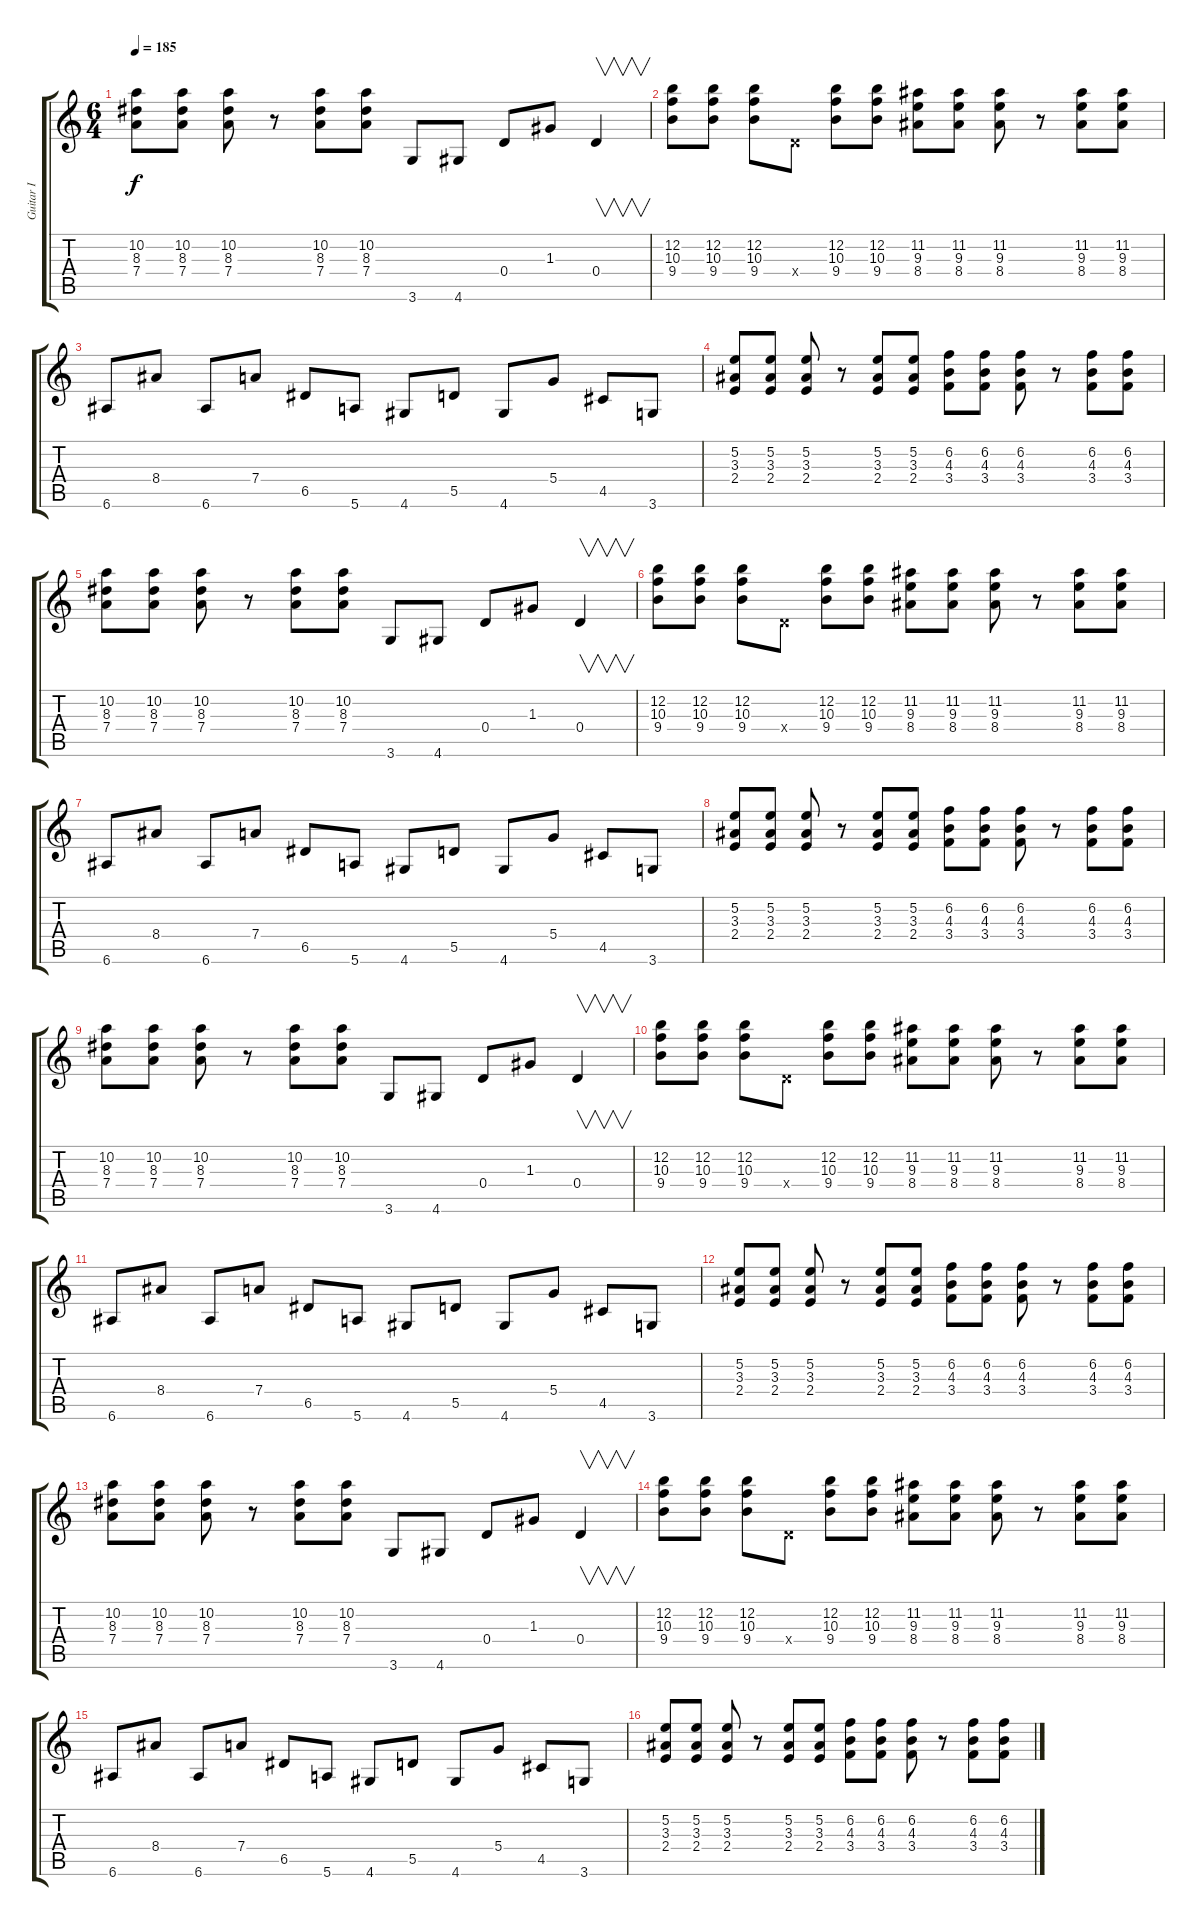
\track ("Guitar I" "Guitar I") {instrument distortionguitar}
\staff {score tabs}
\tuning (E4 B3 G3 D3 A2 E2) {hide}
\ts (6 4)
\tempo 185
\clef g2
\ks c
(10.2 8.3 7.4).8{dy f} (10.2 8.3 7.4).8 (10.2 8.3 7.4).8 r.8 (10.2 8.3 7.4).8 (10.2 8.3 7.4).8 3.6.8 4.6.8 0.4.8 1.3.8 0.4.4{v} |
(12.2 10.3 9.4).8 (12.2 10.3 9.4).8 (12.2 10.3 9.4).8 0.4{x}.8 (12.2 10.3 9.4).8 (12.2 10.3 9.4).8 (11.2 9.3 8.4).8 (11.2 9.3 8.4).8 (11.2 9.3 8.4).8 r.8 (11.2 9.3 8.4).8 (11.2 9.3 8.4).8 |
6.6.8 8.4.8 6.6.8 7.4.8 6.5.8 5.6.8 4.6.8 5.5.8 4.6.8 5.4.8 4.5.8 3.6.8 |
(5.2 3.3 2.4).8 (5.2 3.3 2.4).8 (5.2 3.3 2.4).8 r.8 (5.2 3.3 2.4).8 (5.2 3.3 2.4).8 (6.2 4.3 3.4).8 (6.2 4.3 3.4).8 (6.2 4.3 3.4).8 r.8 (6.2 4.3 3.4).8 (6.2 4.3 3.4).8 |
(10.2 8.3 7.4).8 (10.2 8.3 7.4).8 (10.2 8.3 7.4).8 r.8 (10.2 8.3 7.4).8 (10.2 8.3 7.4).8 3.6.8 4.6.8 0.4.8 1.3.8 0.4.4{v} |
(12.2 10.3 9.4).8 (12.2 10.3 9.4).8 (12.2 10.3 9.4).8 0.4{x}.8 (12.2 10.3 9.4).8 (12.2 10.3 9.4).8 (11.2 9.3 8.4).8 (11.2 9.3 8.4).8 (11.2 9.3 8.4).8 r.8 (11.2 9.3 8.4).8 (11.2 9.3 8.4).8 |
6.6.8 8.4.8 6.6.8 7.4.8 6.5.8 5.6.8 4.6.8 5.5.8 4.6.8 5.4.8 4.5.8 3.6.8 |
(5.2 3.3 2.4).8 (5.2 3.3 2.4).8 (5.2 3.3 2.4).8 r.8 (5.2 3.3 2.4).8 (5.2 3.3 2.4).8 (6.2 4.3 3.4).8 (6.2 4.3 3.4).8 (6.2 4.3 3.4).8 r.8 (6.2 4.3 3.4).8 (6.2 4.3 3.4).8 |
(10.2 8.3 7.4).8 (10.2 8.3 7.4).8 (10.2 8.3 7.4).8 r.8 (10.2 8.3 7.4).8 (10.2 8.3 7.4).8 3.6.8 4.6.8 0.4.8 1.3.8 0.4.4{v} |
(12.2 10.3 9.4).8 (12.2 10.3 9.4).8 (12.2 10.3 9.4).8 0.4{x}.8 (12.2 10.3 9.4).8 (12.2 10.3 9.4).8 (11.2 9.3 8.4).8 (11.2 9.3 8.4).8 (11.2 9.3 8.4).8 r.8 (11.2 9.3 8.4).8 (11.2 9.3 8.4).8 |
6.6.8 8.4.8 6.6.8 7.4.8 6.5.8 5.6.8 4.6.8 5.5.8 4.6.8 5.4.8 4.5.8 3.6.8 |
(5.2 3.3 2.4).8 (5.2 3.3 2.4).8 (5.2 3.3 2.4).8 r.8 (5.2 3.3 2.4).8 (5.2 3.3 2.4).8 (6.2 4.3 3.4).8 (6.2 4.3 3.4).8 (6.2 4.3 3.4).8 r.8 (6.2 4.3 3.4).8 (6.2 4.3 3.4).8 |
(10.2 8.3 7.4).8 (10.2 8.3 7.4).8 (10.2 8.3 7.4).8 r.8 (10.2 8.3 7.4).8 (10.2 8.3 7.4).8 3.6.8 4.6.8 0.4.8 1.3.8 0.4.4{v} |
(12.2 10.3 9.4).8 (12.2 10.3 9.4).8 (12.2 10.3 9.4).8 0.4{x}.8 (12.2 10.3 9.4).8 (12.2 10.3 9.4).8 (11.2 9.3 8.4).8 (11.2 9.3 8.4).8 (11.2 9.3 8.4).8 r.8 (11.2 9.3 8.4).8 (11.2 9.3 8.4).8 |
6.6.8 8.4.8 6.6.8 7.4.8 6.5.8 5.6.8 4.6.8 5.5.8 4.6.8 5.4.8 4.5.8 3.6.8 |
(5.2 3.3 2.4).8 (5.2 3.3 2.4).8 (5.2 3.3 2.4).8 r.8 (5.2 3.3 2.4).8 (5.2 3.3 2.4).8 (6.2 4.3 3.4).8 (6.2 4.3 3.4).8 (6.2 4.3 3.4).8 r.8 (6.2 4.3 3.4).8 (6.2 4.3 3.4).8
